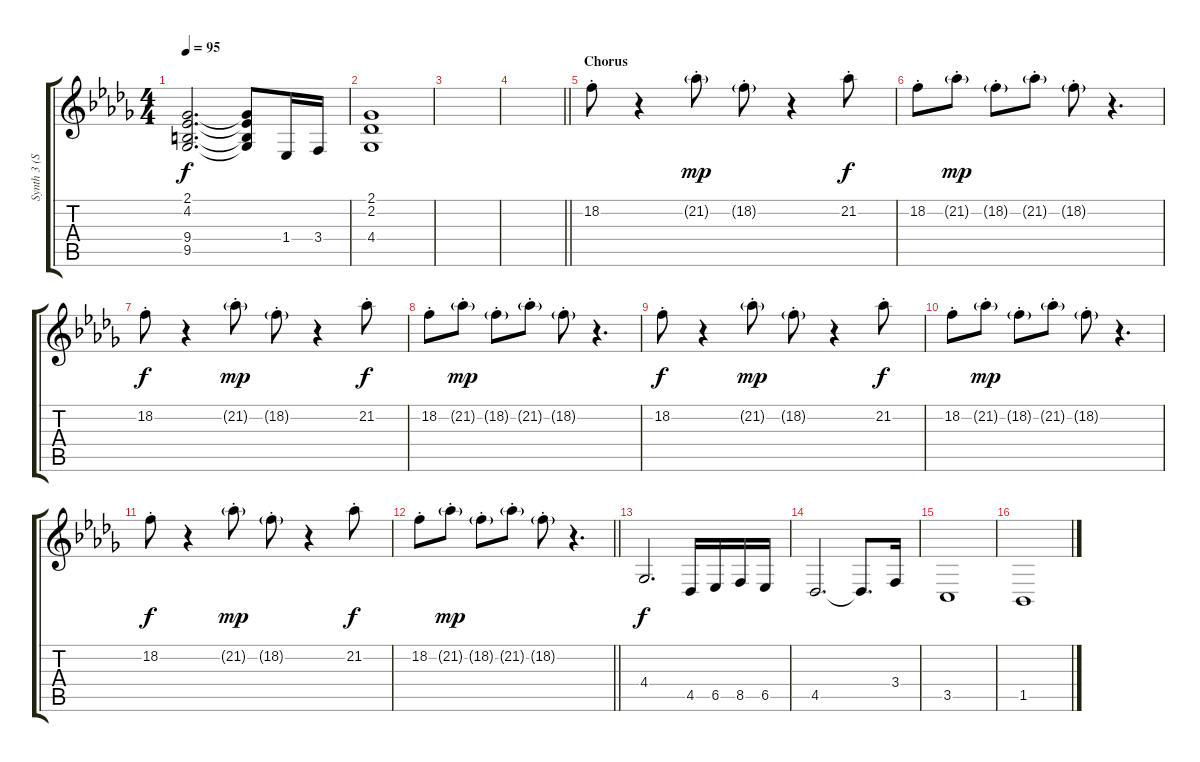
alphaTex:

\track ("Synth 3 (Samples + Piano + Outro Lead)" "Synth 3 (S") {instrument electricgrandpiano}
\staff {score tabs}
\tuning (E4 B3 G3 D3 A2 E2) {hide}
\ts (4 4)
\tempo 95
\clef g2
\ks db
(2.1 4.2 9.4 9.5).2{d dy f} (2.1{t} 4.2{t} 9.4{t} 9.5{t}).8 1.4.16 3.4.16 |
(2.1 2.2 4.4).1 |
|
\barLineRight lightlight
|
\section ("" "Chorus")
18.2{st}.8 r.4 21.2{g st}.8{dy mp} 18.2{g st}.8 r.4 21.2{st}.8{dy f} |
18.2{st}.8 21.2{g st}.8{dy mp} 18.2{g st}.8 21.2{g st}.8 18.2{g st}.8 r.4{d} |
18.2{st}.8{dy f} r.4 21.2{g st}.8{dy mp} 18.2{g st}.8 r.4 21.2{st}.8{dy f} |
18.2{st}.8 21.2{g st}.8{dy mp} 18.2{g st}.8 21.2{g st}.8 18.2{g st}.8 r.4{d} |
18.2{st}.8{dy f} r.4 21.2{g st}.8{dy mp} 18.2{g st}.8 r.4 21.2{st}.8{dy f} |
18.2{st}.8 21.2{g st}.8{dy mp} 18.2{g st}.8 21.2{g st}.8 18.2{g st}.8 r.4{d} |
18.2{st}.8{dy f} r.4 21.2{g st}.8{dy mp} 18.2{g st}.8 r.4 21.2{st}.8{dy f} |
\barLineRight lightlight
18.2{st}.8 21.2{g st}.8{dy mp} 18.2{g st}.8 21.2{g st}.8 18.2{g st}.8 r.4{d} |
4.4.2{d dy f volume 12 instrument lead2sawtooth} 4.5.16 6.5.16 8.5.16 6.5.16 |
4.5.2{d} 4.5{t}.8{d} 3.4.16 |
3.5.1 |
1.5.1
